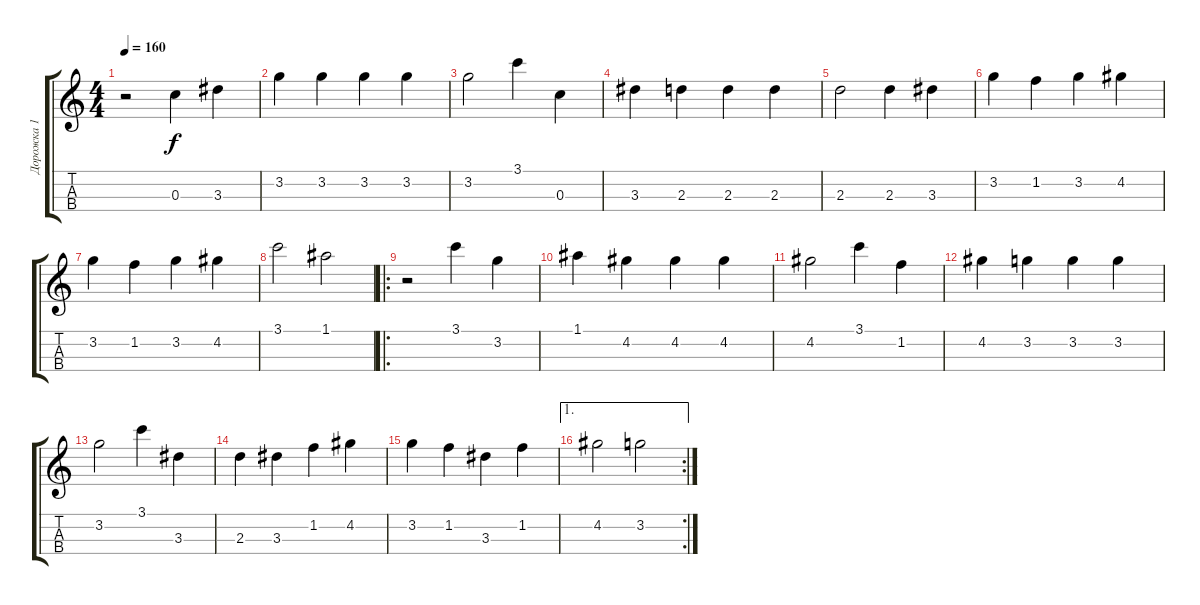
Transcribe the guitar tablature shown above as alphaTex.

\track ("Дорожка 1" "Дорожка 1") {instrument acousticguitarsteel}
\staff {score tabs}
\tuning (A4 E4 C4 G3) {hide}
\ts (4 4)
\tempo 160
\clef g2
\ks c
r.2{dy f} 0.3.4 3.3.4 |
3.2.4 3.2.4 3.2.4 3.2.4 |
3.2.2 3.1.4 0.3.4 |
3.3.4 2.3.4 2.3.4 2.3.4 |
2.3.2 2.3.4 3.3.4 |
3.2.4 1.2.4 3.2.4 4.2.4 |
3.2.4 1.2.4 3.2.4 4.2.4 |
3.1.2 1.1.2 |
\ro
r.2 3.1.4 3.2.4 |
1.1.4 4.2.4 4.2.4 4.2.4 |
4.2.2 3.1.4 1.2.4 |
4.2.4 3.2.4 3.2.4 3.2.4 |
3.2.2 3.1.4 3.3.4 |
2.3.4 3.3.4 1.2.4 4.2.4 |
3.2.4 1.2.4 3.3.4 1.2.4 |
\ae 1
\rc 2
4.2.2 3.2.2
